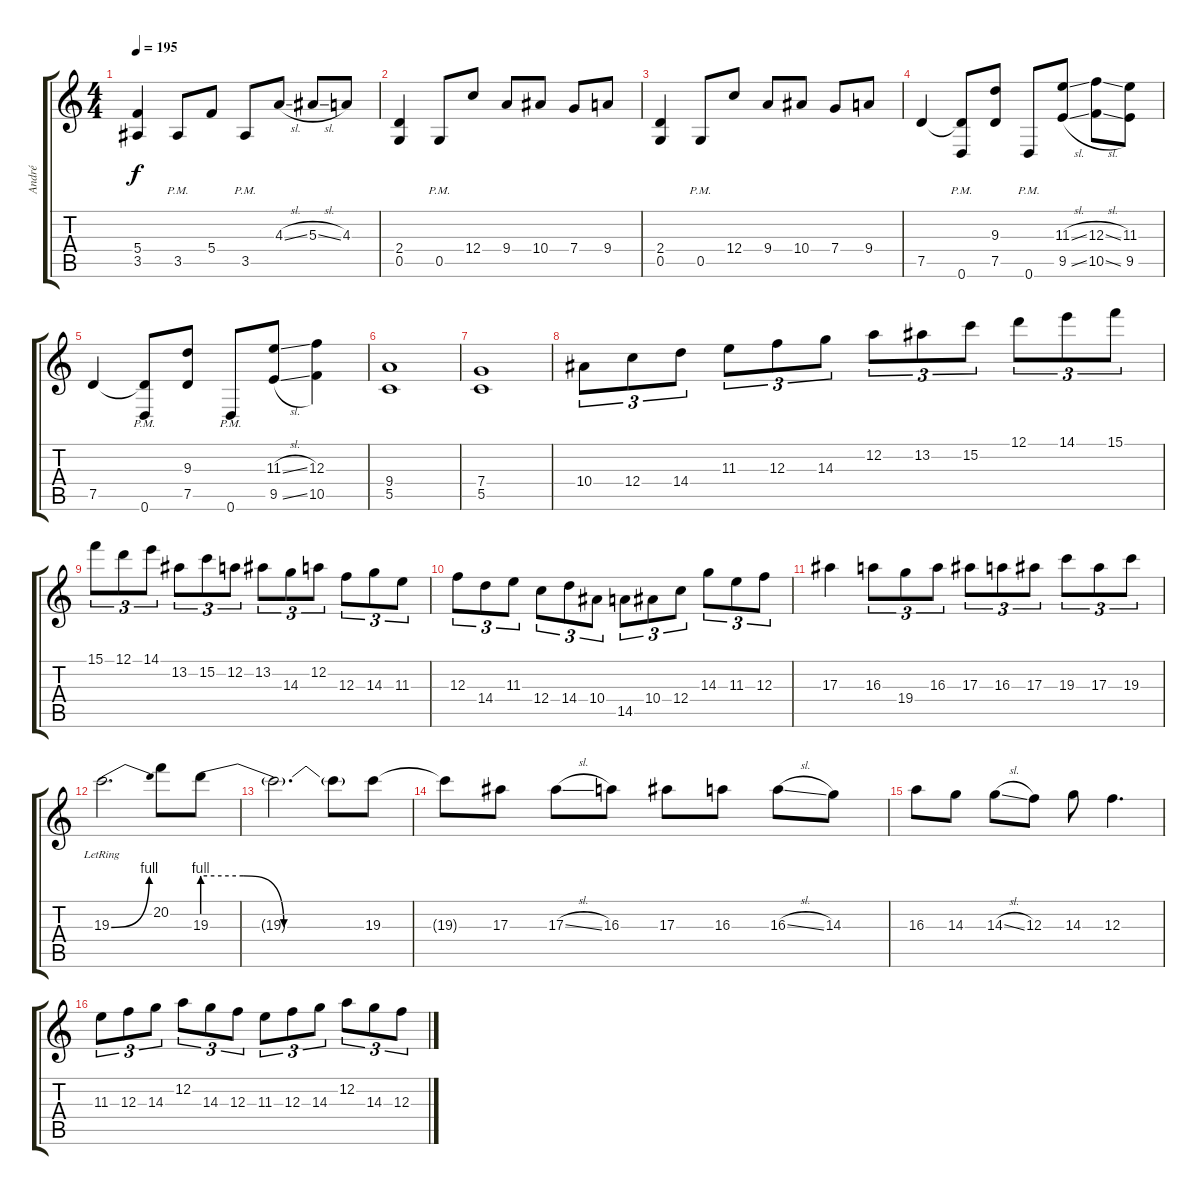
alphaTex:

\track ("André" "André") {instrument distortionguitar}
\staff {score tabs}
\tuning (D4 A3 F3 C3 G2 D2) {hide}
\ts (4 4)
\tempo 195
\clef g2
\ks c
(5.4 3.5).4{dy f} 3.5{pm}.8 5.4.8 3.5{pm}.8 4.3{sl}.8 5.3{sl}.8 4.3.8 |
(2.4 0.5).4 0.5{pm}.8 12.4.8 9.4.8 10.4.8 7.4.8 9.4.8 |
(2.4 0.5).4 0.5{pm}.8 12.4.8 9.4.8 10.4.8 7.4.8 9.4.8 |
7.5.4 (7.5{t} 0.6{pm}).8 (9.3 7.5).8 0.6{pm}.8 (11.3{sl} 9.5{sl}).8 (12.3{sl} 10.5{sl}).8 (11.3 9.5).8 |
7.5.4 (7.5{t} 0.6{pm}).8 (9.3 7.5).8 0.6{pm}.8 (11.3{sl} 9.5{sl}).8 (12.3 10.5).4 |
(9.4 5.5).1 |
(7.4 5.5).1 |
10.4.8{tu (3 2) volume 15 balance 8} 12.4.8{tu (3 2)} 14.4.8{tu (3 2)} 11.3.8{tu (3 2)} 12.3.8{tu (3 2)} 14.3.8{tu (3 2)} 12.2.8{tu (3 2)} 13.2.8{tu (3 2)} 15.2.8{tu (3 2)} 12.1.8{tu (3 2)} 14.1.8{tu (3 2)} 15.1.8{tu (3 2)} |
15.1.8{tu (3 2)} 12.1.8{tu (3 2)} 14.1.8{tu (3 2)} 13.2.8{tu (3 2)} 15.2.8{tu (3 2)} 12.2.8{tu (3 2)} 13.2.8{tu (3 2)} 14.3.8{tu (3 2)} 12.2.8{tu (3 2)} 12.3.8{tu (3 2)} 14.3.8{tu (3 2)} 11.3.8{tu (3 2)} |
12.3.8{tu (3 2)} 14.4.8{tu (3 2)} 11.3.8{tu (3 2)} 12.4.8{tu (3 2)} 14.4.8{tu (3 2)} 10.4.8{tu (3 2)} 14.5.8{tu (3 2)} 10.4.8{tu (3 2)} 12.4.8{tu (3 2)} 14.3.8{tu (3 2)} 11.3.8{tu (3 2)} 12.3.8{tu (3 2)} |
17.3.4 16.3.8{tu (3 2)} 19.4.8{tu (3 2)} 16.3.8{tu (3 2)} 17.3.8{tu (3 2)} 16.3.8{tu (3 2)} 17.3.8{tu (3 2)} 19.3.8{tu (3 2)} 17.3.8{tu (3 2)} 19.3.8{tu (3 2)} |
19.3{be (bend 0 0 60 4) lr}.2{d} 20.2.8 19.3{be (custom 0 4 15 4 30 0 60 0)}.8 |
19.3{t}.2{d} 19.3{t}.8 19.3.8 |
19.3{t}.8 17.3.8 17.3{sl}.8 16.3.8 17.3.8 16.3.8 16.3{sl}.8 14.3.8 |
16.3.8 14.3.8 14.3{sl}.8 12.3.8 14.3.8 12.3.4{d} |
11.3.8{tu (3 2)} 12.3.8{tu (3 2)} 14.3.8{tu (3 2)} 12.2.8{tu (3 2)} 14.3.8{tu (3 2)} 12.3.8{tu (3 2)} 11.3.8{tu (3 2)} 12.3.8{tu (3 2)} 14.3.8{tu (3 2)} 12.2.8{tu (3 2)} 14.3.8{tu (3 2)} 12.3.8{tu (3 2)}
